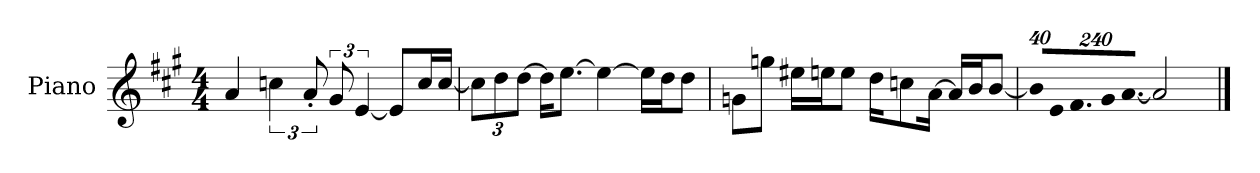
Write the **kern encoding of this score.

**kern
*part1
*staff1
*I"Piano
*I'P-no
*clefG2
*k[f#c#g#]
*M4/4
*MM90
=1
4a/
6ccn\
12a'/
12g#/
[6e/
8e/L]
16cc/L
[16cc/JJ
=2
*Xbrackettup
12cc\L]
12dd\
[12dd\J
16dd\KL]
[8.ee\J
4ee\_
16ee\LL]
16dd\J
8dd\J
=3
8gn\L
8ggn\J
16ee#X\LL
16een\J
8ee\J
16dd\KL
8ccn\
[16a\Jk
16a/LL]
16b/J
[8b/J
!!LO:LB:g=z
=4
!LO:N:vis=32
640%23b/KLL]
!LO:N:vis=16
1920%137e/
!LO:N:vis=16.
960%103f#/
!LO:N:vis=16
1920%137g#/J
!LO:N:vis=8.
[640%137a/J
2a/]
==
*-
